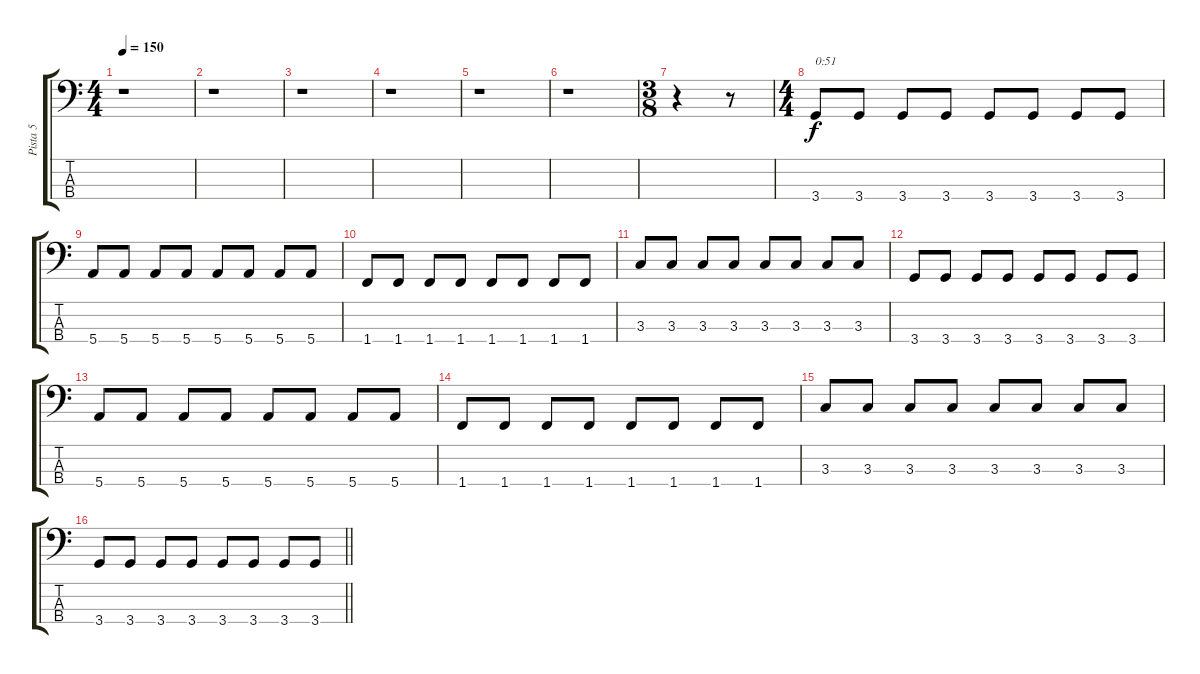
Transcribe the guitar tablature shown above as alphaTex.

\track ("Pista 5" "Pista 5") {instrument electricbassfinger}
\staff {score tabs}
\tuning (G2 D2 A1 E1) {hide}
\ts (4 4)
\tempo 150
\clef f4
\ks c
r.1{dy f} |
r.1 |
r.1 |
r.1 |
r.1 |
r.1 |
\ts (3 8)
r.4 r.8 |
\ts (4 4)
3.4.8{txt "0:51"} 3.4.8 3.4.8 3.4.8 3.4.8 3.4.8 3.4.8 3.4.8 |
5.4.8 5.4.8 5.4.8 5.4.8 5.4.8 5.4.8 5.4.8 5.4.8 |
1.4.8 1.4.8 1.4.8 1.4.8 1.4.8 1.4.8 1.4.8 1.4.8 |
3.3.8 3.3.8 3.3.8 3.3.8 3.3.8 3.3.8 3.3.8 3.3.8 |
3.4.8 3.4.8 3.4.8 3.4.8 3.4.8 3.4.8 3.4.8 3.4.8 |
5.4.8 5.4.8 5.4.8 5.4.8 5.4.8 5.4.8 5.4.8 5.4.8 |
1.4.8 1.4.8 1.4.8 1.4.8 1.4.8 1.4.8 1.4.8 1.4.8 |
3.3.8 3.3.8 3.3.8 3.3.8 3.3.8 3.3.8 3.3.8 3.3.8 |
\barLineRight lightlight
3.4.8 3.4.8 3.4.8 3.4.8 3.4.8 3.4.8 3.4.8 3.4.8
